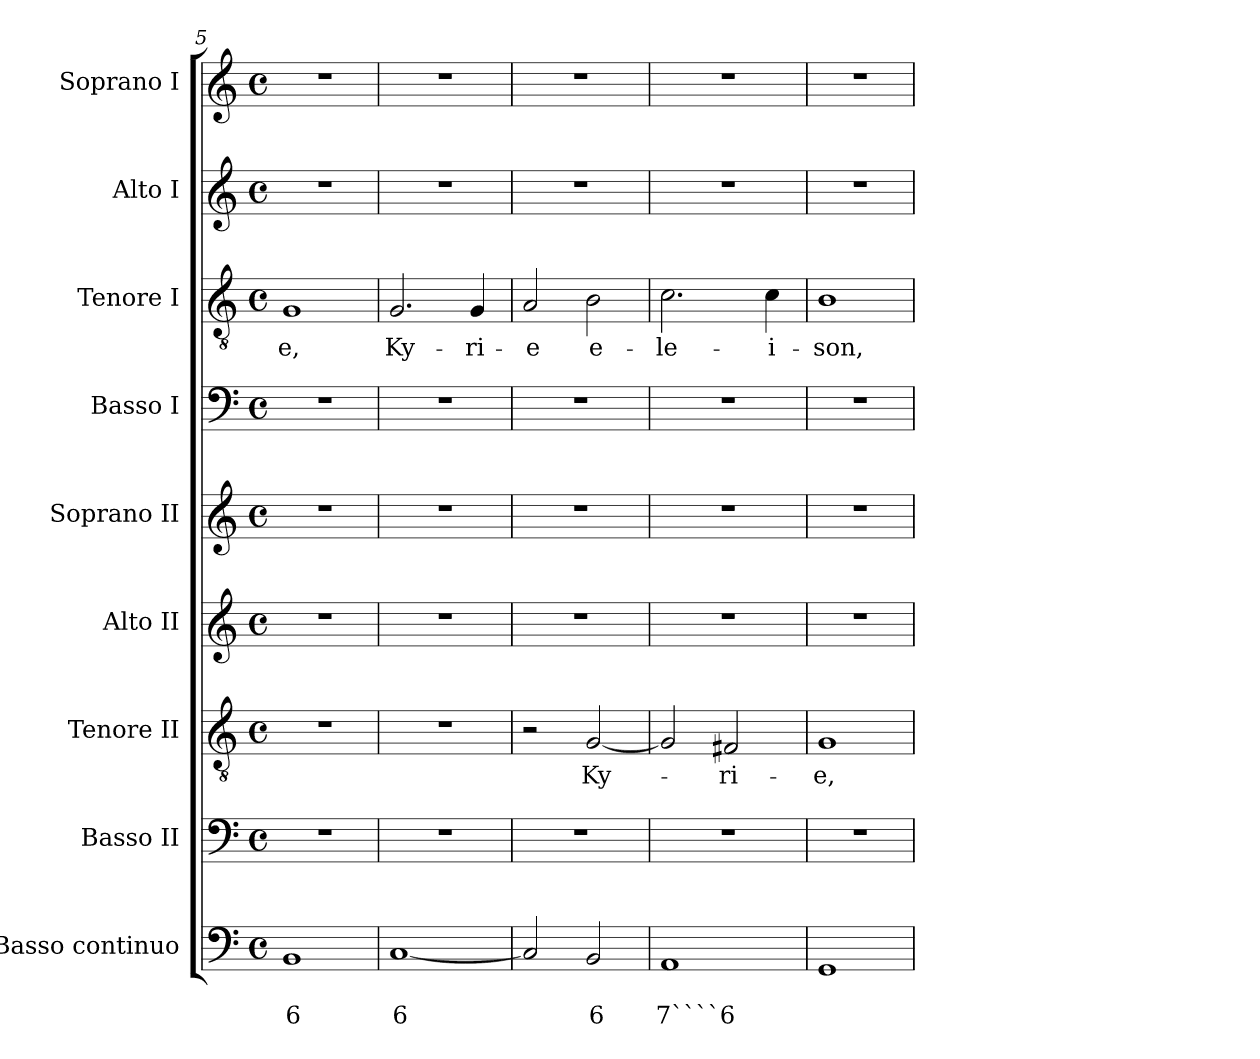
**kern	**text	**text	**kern	**kern	**text	**kern	**kern	**kern	**kern	**text	**kern	**kern
*part9	*part9	*part9	*part8	*part7	*part7	*part6	*part5	*part4	*part3	*part3	*part2	*part1
*staff9	*staff9	*staff9	*staff8	*staff7	*staff7	*staff6	*staff5	*staff4	*staff3	*staff3	*staff2	*staff1
*I"Basso continuo	*	*	*I"Basso II	*I"Tenore II	*	*I"Alto II	*I"Soprano II	*I"Basso I	*I"Tenore I	*	*I"Alto I	*I"Soprano I
*I'BC	*	*	*I'B 2	*I'T 2	*	*I'A 2	*I'S 2	*I'B 1	*I'T 1	*	*I'A 1	*I'S 1
*clefF4	*	*	*clefF4	*clefGv2	*	*clefG2	*clefG2	*clefF4	*clefGv2	*	*clefG2	*clefG2
*k[]	*	*	*k[]	*k[]	*	*k[]	*k[]	*k[]	*k[]	*	*k[]	*k[]
*C:	*	*	*C:	*C:	*	*C:	*C:	*C:	*C:	*	*C:	*C:
*M4/4	*	*	*M4/4	*M4/4	*	*M4/4	*M4/4	*M4/4	*M4/4	*	*M4/4	*M4/4
*met(c)	*	*	*met(c)	*met(c)	*	*met(c)	*met(c)	*met(c)	*met(c)	*	*met(c)	*met(c)
=5	=5	=5	=5	=5	=5	=5	=5	=5	=5	=5	=5	=5
!	!	!LO:LY:b	!	!	!	!	!	!	!	!LO:LY:b	!	!
1BB	.	6	1r	1r	.	1r	1r	1r	1G	-e,	1r	1r
=6	=6	=6	=6	=6	=6	=6	=6	=6	=6	=6	=6	=6
!	!	!LO:LY:b	!	!	!	!	!	!	!	!LO:LY:b	!	!
[1C	.	6	1r	1r	.	1r	1r	1r	2.G/	Ky-	1r	1r
!	!	!	!	!	!	!	!	!	!	!LO:LY:b	!	!
.	.	.	.	.	.	.	.	.	4G/	-ri-	.	.
=7	=7	=7	=7	=7	=7	=7	=7	=7	=7	=7	=7	=7
!	!	!	!	!	!	!	!	!	!	!LO:LY:b	!	!
2C/]	.	.	1r	2r	.	1r	1r	1r	2A/	-e	1r	1r
!	!	!LO:LY:b	!	!	!LO:LY:b	!	!	!	!	!LO:LY:b	!	!
2BB/	.	6	.	[2G/	Ky-	.	.	.	2B\	e-	.	.
=8	=8	=8	=8	=8	=8	=8	=8	=8	=8	=8	=8	=8
!	!	!LO:LY:b	!	!	!	!	!	!	!	!LO:LY:b	!	!
1AA	.	7````6	1r	2G/]	.	1r	1r	1r	2.c\	-le-	1r	1r
!	!	!	!	!	!LO:LY:b	!	!	!	!	!	!	!
.	.	.	.	2F#X/	-ri-	.	.	.	.	.	.	.
!	!	!	!	!	!	!	!	!	!	!LO:LY:b	!	!
.	.	.	.	.	.	.	.	.	4c\	-i-	.	.
=9	=9	=9	=9	=9	=9	=9	=9	=9	=9	=9	=9	=9
!	!	!	!	!	!LO:LY:b	!	!	!	!	!LO:LY:b	!	!
1GG	.	.	1r	1G	-e,	1r	1r	1r	1B	-son,	1r	1r
=	=	=	=	=	=	=	=	=	=	=	=	=
*-	*-	*-	*-	*-	*-	*-	*-	*-	*-	*-	*-	*-
